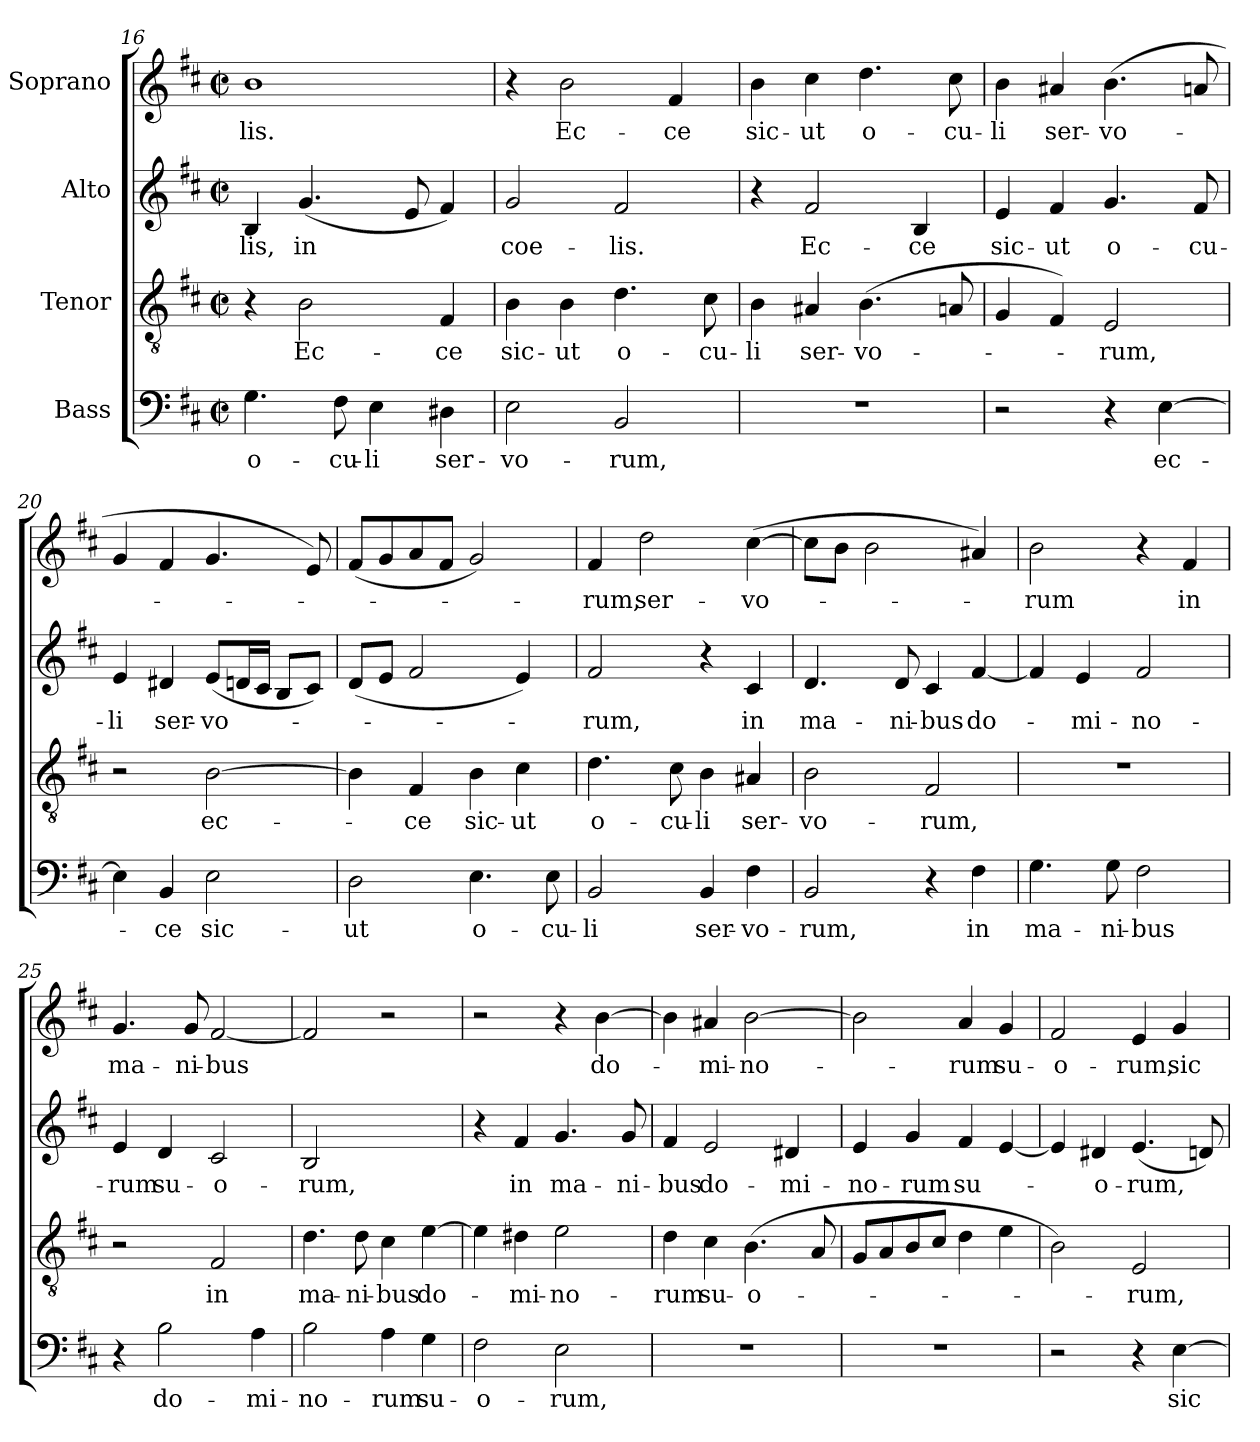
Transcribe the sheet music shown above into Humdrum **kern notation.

**kern	**text	**kern	**text	**kern	**text	**kern	**text
*part4	*part4	*part3	*part3	*part2	*part2	*part1	*part1
*staff4	*staff4	*staff3	*staff3	*staff2	*staff2	*staff1	*staff1
*I"Bass	*	*I"Tenor	*	*I"Alto	*	*I"Soprano	*
!!LO:LB:g=z
*clefF4	*	*clefGv2	*	*clefG2	*	*clefG2	*
*k[f#c#]	*	*k[f#c#]	*	*k[f#c#]	*	*k[f#c#]	*
*b:	*	*b:	*	*b:	*	*b:	*
*M2/2	*	*M2/2	*	*M2/2	*	*M2/2	*
*met(c|)	*	*met(c|)	*	*met(c|)	*	*met(c|)	*
=16	=16	=16	=16	=16	=16	=16	=16
4.G\	o-	4r	.	4B/	-lis,	1b	-lis.
.	.	2B\	Ec-	(4.g/	in	.	.
8F#\	-cu-	.	.	.	.	.	.
4E\	-li	.	.	.	.	.	.
.	.	.	.	8e/	.	.	.
4D#X\	ser-	4F#/	-ce	4f#/)	.	.	.
=17	=17	=17	=17	=17	=17	=17	=17
2E\	-vo-	4B\	sic-	2g/	coe-	4r	.
.	.	4B\	-ut	.	.	2b\	Ec-
2BB/	-rum,	4.d\	o-	2f#/	-lis.	.	.
.	.	.	.	.	.	4f#/	-ce
.	.	8c#\	-cu-	.	.	.	.
=18	=18	=18	=18	=18	=18	=18	=18
1r	.	4B\	-li	4r	.	4b\	sic-
.	.	4A#X/	ser-	2f#/	Ec-	4cc#\	-ut
.	.	(4.B\	-vo-	.	.	4.dd\	o-
.	.	.	.	4B/	-ce	.	.
.	.	8An/	.	.	.	8cc#\	-cu-
=19	=19	=19	=19	=19	=19	=19	=19
2r	.	4G/	.	4e/	sic-	4b\	-li
.	.	4F#/)	.	4f#/	-ut	4a#X/	ser-
4r	.	2E/	-rum,	4.g/	o-	(4.b\	-vo-
[4E\	ec-	.	.	.	.	.	.
.	.	.	.	8f#/	-cu-	8an/	.
=20	=20	=20	=20	=20	=20	=20	=20
4E\]	.	2r	.	4e/	-li	4g/	.
4BB/	-ce	.	.	4d#X/	ser-	4f#/	.
2E\	sic-	[2B\	ec-	(8e/L	-vo-	4.g/	.
.	.	.	.	16dn/L	.	.	.
.	.	.	.	16c#/JJ	.	.	.
.	.	.	.	8B/L	.	.	.
.	.	.	.	8c#/J)	.	8e/)	.
!!LO:LB:g=z
=21	=21	=21	=21	=21	=21	=21	=21
2D\	-ut	4B\]	.	(8d/L	.	(8f#/L	.
.	.	.	.	8e/J	.	8g/	.
.	.	4F#/	-ce	2f#/	.	8a/	.
.	.	.	.	.	.	8f#/J	.
4.E\	o-	4B\	sic-	.	.	2g/)	.
.	.	4c#\	-ut	4e/)	.	.	.
8E\	-cu-	.	.	.	.	.	.
=22	=22	=22	=22	=22	=22	=22	=22
2BB/	-li	4.d\	o-	2f#/	-rum,	4f#/	-rum,
.	.	.	.	.	.	2dd\	ser-
.	.	8c#\	-cu-	.	.	.	.
4BB/	ser-	4B\	-li	4r	.	.	.
4F#\	-vo-	4A#X/	ser-	4c#/	in	([4cc#\	-vo-
=23	=23	=23	=23	=23	=23	=23	=23
2BB/	-rum,	2B\	-vo-	4.d/	ma-	8cc#\L]	.
.	.	.	.	.	.	8b\J	.
.	.	.	.	.	.	2b\	.
.	.	.	.	8d/	-ni-	.	.
4r	.	2F#/	-rum,	4c#/	-bus	.	.
4F#\	in	.	.	[4f#/	do-	4a#X/)	.
=24	=24	=24	=24	=24	=24	=24	=24
4.G\	ma-	1r	.	4f#/]	.	2b\	-rum
.	.	.	.	4e/	-mi-	.	.
8G\	-ni-	.	.	.	.	.	.
2F#\	-bus	.	.	2f#/	-no-	4r	.
.	.	.	.	.	.	4f#/	in
=25	=25	=25	=25	=25	=25	=25	=25
4r	.	2r	.	4e/	-rum	4.g/	ma-
2B\	do-	.	.	4d/	su-	.	.
.	.	.	.	.	.	8g/	-ni-
.	.	2F#/	in	2c#/	-o-	[2f#/	-bus
4A\	-mi-	.	.	.	.	.	.
!!LO:PB:g=z
=26	=26	=26	=26	=26	=26	=26	=26
2B\	-no-	4.d\	ma-	2B/	-rum,	2f#/]	.
.	.	8d\	-ni-	.	.	.	.
4A\	-rum	4c#\	-bus	2ryy	.	2r	.
4G\	su-	[4e\	do-	.	.	.	.
=27	=27	=27	=27	=27	=27	=27	=27
2F#\	-o-	4e\]	.	4r	.	2r	.
.	.	4d#X\	-mi-	4f#/	in	.	.
2E\	-rum,	2e\	-no-	4.g/	ma-	4r	.
.	.	.	.	.	.	[4b\	do-
.	.	.	.	8g/	-ni-	.	.
=28	=28	=28	=28	=28	=28	=28	=28
1r	.	4d\	-rum	4f#/	-bus	4b\]	.
.	.	4c#\	su-	2e/	do-	4a#X/	-mi-
.	.	(4.B\	-o-	.	.	[2b\	-no-
.	.	.	.	4d#X/	-mi-	.	.
.	.	8A/	.	.	.	.	.
=29	=29	=29	=29	=29	=29	=29	=29
1r	.	8G/L	.	4e/	-no-	2b\]	.
.	.	8A/	.	.	.	.	.
.	.	8B/	.	4g/	-rum	.	.
.	.	8c#/J	.	.	.	.	.
.	.	4d\	.	4f#/	su-	4a/	-rum
.	.	4e\	.	[4e/	.	4g/	su-
=30	=30	=30	=30	=30	=30	=30	=30
2r	.	2B\)	.	4e/]	.	2f#/	-o-
.	.	.	.	4d#X/	-o-	.	.
4r	.	2E/	-rum,	(4.e/	-rum,	4e/	-rum,
[4E\	sic-	.	.	.	.	4g/	sic-
.	.	.	.	8dn/)	.	.	.
=	=	=	=	=	=	=	=
*-	*-	*-	*-	*-	*-	*-	*-
